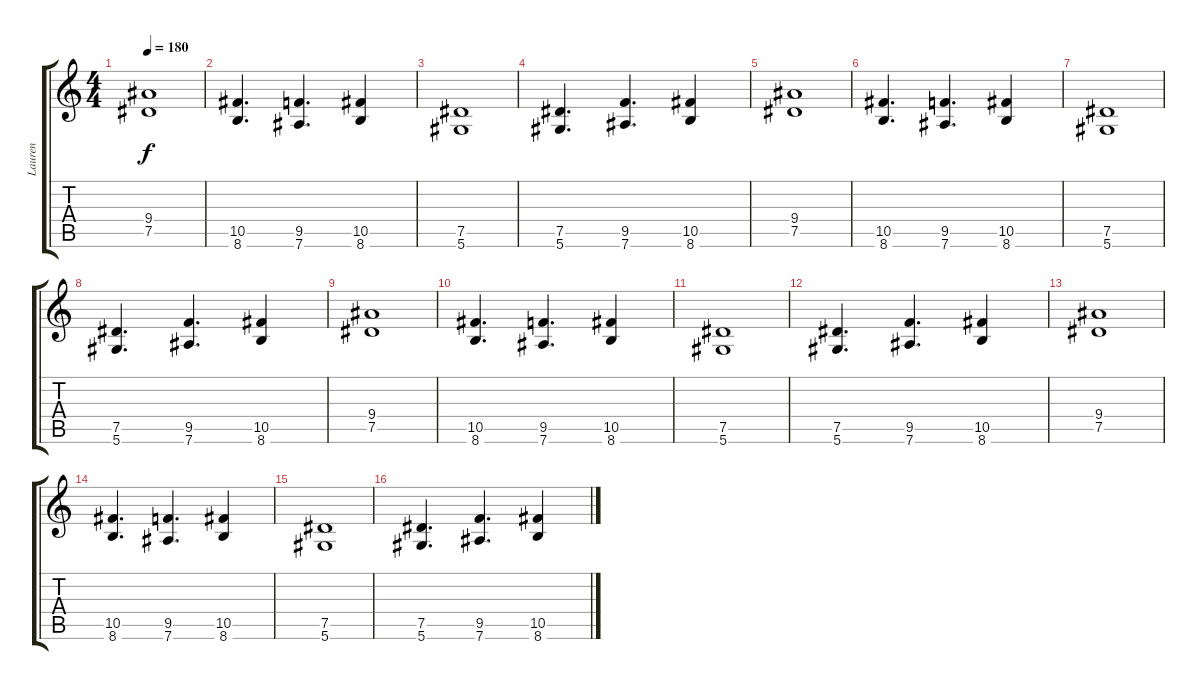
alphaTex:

\track ("Lauren" "Lauren") {instrument distortionguitar}
\staff {score tabs}
\tuning (Eb4 Bb3 Gb3 Db3 Ab2 Eb2) {hide}
\ts (4 4)
\tempo 180
\clef g2
\ks c
(9.4 7.5).1{dy f} |
(10.5 8.6).4{d} (9.5 7.6).4{d} (10.5 8.6).4 |
(7.5 5.6).1 |
(7.5 5.6).4{d} (9.5 7.6).4{d} (10.5 8.6).4 |
(9.4 7.5).1 |
(10.5 8.6).4{d} (9.5 7.6).4{d} (10.5 8.6).4 |
(7.5 5.6).1 |
(7.5 5.6).4{d} (9.5 7.6).4{d} (10.5 8.6).4 |
(9.4 7.5).1 |
(10.5 8.6).4{d} (9.5 7.6).4{d} (10.5 8.6).4 |
(7.5 5.6).1 |
(7.5 5.6).4{d} (9.5 7.6).4{d} (10.5 8.6).4 |
(9.4 7.5).1 |
(10.5 8.6).4{d} (9.5 7.6).4{d} (10.5 8.6).4 |
(7.5 5.6).1 |
(7.5 5.6).4{d} (9.5 7.6).4{d} (10.5 8.6).4
